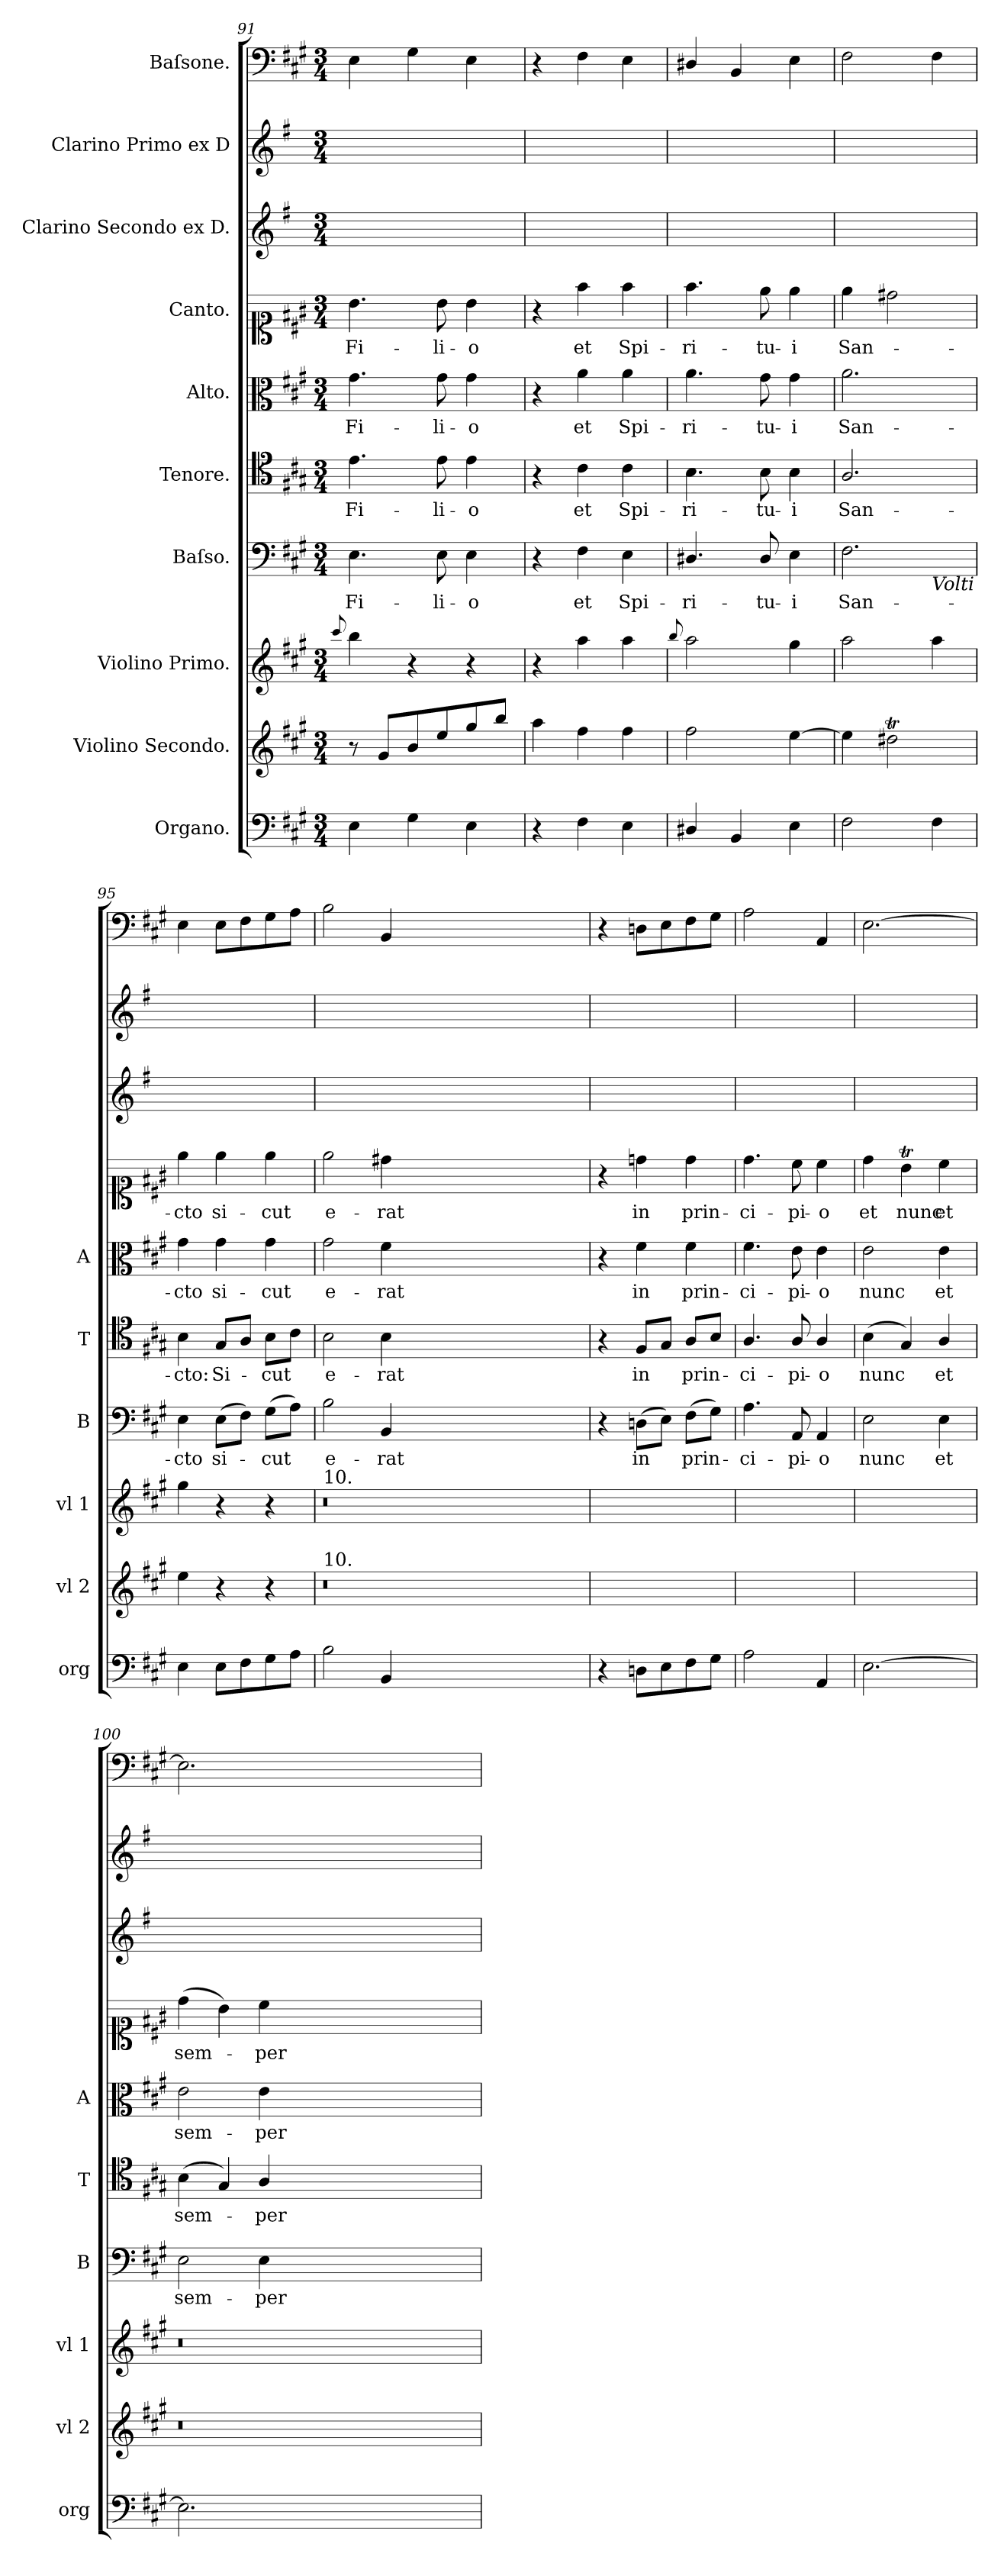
**kern	**kern	**kern	**kern	**text	**kern	**text	**kern	**text	**kern	**text	**kern	**kern	**kern
*part10	*part9	*part8	*part7	*part7	*part6	*part6	*part5	*part5	*part4	*part4	*part3	*part2	*part1
*staff10	*staff9	*staff8	*staff7	*staff7	*staff6	*staff6	*staff5	*staff5	*staff4	*staff4	*staff3	*staff2	*staff1
*I"Organo.	*I"Violino Secondo.	*I"Violino Primo.	*I"Baſso.	*	*I"Tenore.	*	*I"Alto.	*	*I"Canto.	*	*I"Clarino Secondo ex D.	*I"Clarino Primo ex D	*I"Baſsone.
*I'org	*I'vl 2	*I'vl 1	*I'B	*	*I'T	*	*I'A	*	*	*	*	*	*
*clefF4	*clefG2	*clefG2	*clefF4	*	*clefC4	*	*clefC3	*	*clefC1	*	*clefG2	*clefG2	*clefF4
*	*	*	*	*	*	*	*	*	*	*	*ITrd-1c-2	*ITrd-1c-2	*
*k[f#c#g#]	*k[f#c#g#]	*k[f#c#g#]	*k[f#c#g#]	*	*k[f#c#g#]	*	*k[f#c#g#]	*	*k[f#c#g#]	*	*k[f#c#g#]	*k[f#c#g#]	*k[f#c#g#]
*A:	*A:	*A:	*A:	*	*A:	*	*A:	*	*A:	*	*A:	*A:	*A:
*M3/4	*M3/4	*M3/4	*M3/4	*	*M3/4	*	*M3/4	*	*M3/4	*	*M3/4	*M3/4	*M3/4
=91	=91	=91	=91	=91	=91	=91	=91	=91	=91	=91	=91	=91	=91
.	.	8qqccc#/	.	.	.	.	.	.	.	.	.	.	.
4E\	8r	4bb\	4.E\	Fi-	4.e\	Fi-	4.g#\	Fi-	4.b\	Fi-	2.ryy	2.ryy	4E\
.	8g#/L	.	.	.	.	.	.	.	.	.	.	.	.
4G#\	8b/	4r	.	.	.	.	.	.	.	.	.	.	4G#\
.	8ee/	.	8E\	-li-	8e\	-li-	8g#\	-li-	8b\	-li-	.	.	.
4E\	8gg#/	4r	4E\	-o	4e\	-o	4g#\	-o	4b\	-o	.	.	4E\
.	8bb/J	.	.	.	.	.	.	.	.	.	.	.	.
=92	=92	=92	=92	=92	=92	=92	=92	=92	=92	=92	=92	=92	=92
4r	4aa\	4r	4r	.	4r	.	4r	.	4r	.	2.ryy	2.ryy	4r
4F#\	4ff#\	4aa\	4F#\	et	4c#\	et	4a\	et	4ff#\	et	.	.	4F#\
4E\	4ff#\	4aa\	4E\	Spi-	4c#\	Spi-	4a\	Spi-	4ff#\	Spi-	.	.	4E\
=93	=93	=93	=93	=93	=93	=93	=93	=93	=93	=93	=93	=93	=93
.	.	8qqbb/	.	.	.	.	.	.	.	.	.	.	.
4D#X/	2ff#\	2aa\	4.D#X/	-ri-	4.B\	-ri-	4.a\	-ri-	4.ff#\	-ri-	2.ryy	2.ryy	4D#X/
4BB/	.	.	.	.	.	.	.	.	.	.	.	.	4BB/
.	.	.	8D#/	-tu-	8B\	-tu-	8g#\	-tu-	8ee\	-tu-	.	.	.
4E\	[4ee\	4gg#\	4E\	-i	4B\	-i	4g#\	-i	4ee\	-i	.	.	4E\
=94	=94	=94	=94	=94	=94	=94	=94	=94	=94	=94	=94	=94	=94
*	*	*	*^	*	*	*	*	*	*	*	*	*	*
2F#\	4ee\]	2aa\	2.F#\	2ryy	San-	2.A/	San-	2.a\	San-	4ee\	San-	2.ryy	2.ryy	2F#\
.	2dd#Xt\	.	.	.	.	.	.	.	.	2dd#X\	.	.	.	.
!	!	!	!	!LO:TX:b:i:t=Volti	!	!	!	!	!	!	!	!	!	!
4F#\	.	4aa\	.	4ryy	.	.	.	.	.	.	.	.	.	4F#\
*	*	*	*v	*v	*	*	*	*	*	*	*	*	*	*
=95	=95	=95	=95	=95	=95	=95	=95	=95	=95	=95	=95	=95	=95
4E\	4ee\	4gg#\	4E\	-cto	4B\	-cto:	4g#\	-cto	4ee\	-cto	2.ryy	2.ryy	4E\
8E\L	4r	4r	(8E\L	si-	8G#/L	Si-	4g#\	si-	4ee\	si-	.	.	8E\L
8F#\	.	.	8F#\J)	.	8A/J	.	.	.	.	.	.	.	8F#\
8G#\	4r	4r	(8G#\L	-cut	8B\L	-cut	4g#\	-cut	4ee\	-cut	.	.	8G#\
8A\J	.	.	8A\J)	.	8c#\J	.	.	.	.	.	.	.	8A\J
=96	=96	=96	=96	=96	=96	=96	=96	=96	=96	=96	=96	=96	=96
!	!	!LO:TX:a:t=10.	!	!	!	!	!	!	!	!	!	!	!
!	!LO:TX:a:t=10.	!	!	!	!	!	!	!	!	!	!	!	!
2B\	0.r	0.r	2B\	e-	2B\	e-	2g#\	e-	2ee\	e-	2.ryy	2.ryy	2B\
4BB/	.	.	4BB/	-rat	4B\	-rat	4f#\	-rat	4dd#X\	-rat	.	.	4BB/
0ryy	.	.	0ryy	.	0ryy	.	0ryy	.	0ryy	.	0ryy	0ryy	0ryy
4ryy	.	.	4ryy	.	4ryy	.	4ryy	.	4ryy	.	4ryy	4ryy	4ryy
=97	=97	=97	=97	=97	=97	=97	=97	=97	=97	=97	=97	=97	=97
4r	2.ryy	2.ryy	4r	.	4r	.	4r	.	4r	.	2.ryy	2.ryy	4r
8Dn\L	.	.	(8Dn\L	in	8F#/L	in	4f#\	in	4ddn\	in	.	.	8Dn\L
8E\	.	.	8E\J)	.	8G#/J	.	.	.	.	.	.	.	8E\
8F#\	.	.	(8F#\L	prin-	8A/L	prin-	4f#\	prin-	4dd\	prin-	.	.	8F#\
8G#\J	.	.	8G#\J)	.	8B/J	.	.	.	.	.	.	.	8G#\J
=98	=98	=98	=98	=98	=98	=98	=98	=98	=98	=98	=98	=98	=98
2A\	2.ryy	2.ryy	4.A\	-ci-	4.A/	-ci-	4.f#\	-ci-	4.dd\	-ci-	2.ryy	2.ryy	2A\
.	.	.	8AA/	-pi-	8A/	-pi-	8e\	-pi-	8cc#\	-pi-	.	.	.
4AA/	.	.	4AA/	-o	4A/	-o	4e\	-o	4cc#\	-o	.	.	4AA/
=99	=99	=99	=99	=99	=99	=99	=99	=99	=99	=99	=99	=99	=99
[2.E\	2.ryy	2.ryy	2E\	nunc	(4B\	nunc	2e\	nunc	4dd\	et	2.ryy	2.ryy	[2.E\
.	.	.	.	.	4G#/)	.	.	.	4bT\	nunc	.	.	.
.	.	.	4E\	-et	4A/	-et	4e\	-et	4cc#\	et	.	.	.
=100	=100	=100	=100	=100	=100	=100	=100	=100	=100	=100	=100	=100	=100
2.E\]	0.r	0.r	2E\	sem-	(4B\	sem-	2e\	sem-	(4dd\	sem-	2.ryy	2.ryy	2.E\]
.	.	.	.	.	4G#/)	.	.	.	4b\)	.	.	.	.
.	.	.	4E\	-per	4A/	-per	4e\	-per	4cc#\	-per	.	.	.
0ryy	.	.	0ryy	.	0ryy	.	0ryy	.	0ryy	.	0ryy	0ryy	0ryy
4ryy	.	.	4ryy	.	4ryy	.	4ryy	.	4ryy	.	4ryy	4ryy	4ryy
=	=	=	=	=	=	=	=	=	=	=	=	=	=
*-	*-	*-	*-	*-	*-	*-	*-	*-	*-	*-	*-	*-	*-
